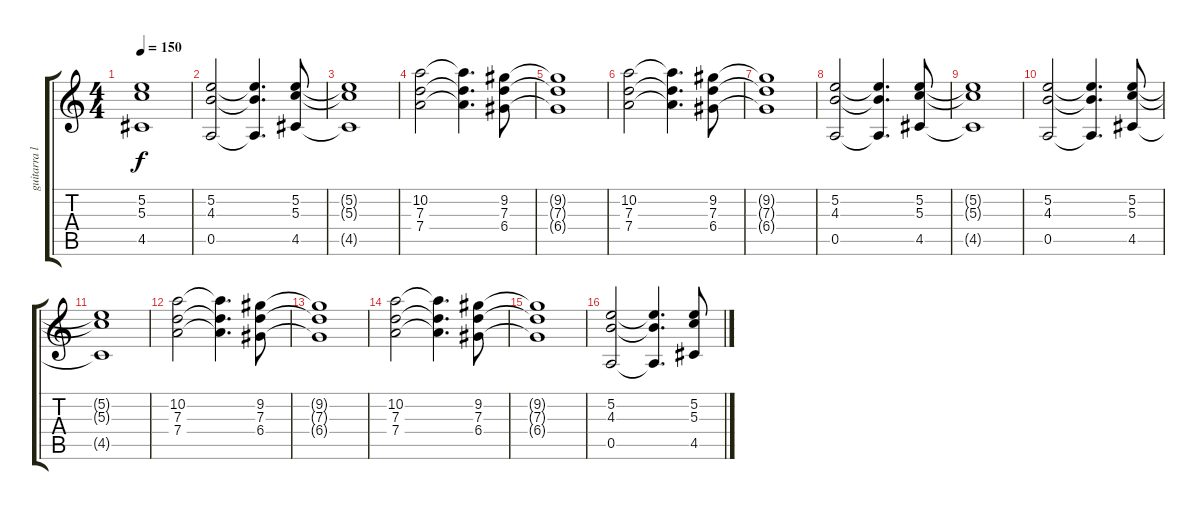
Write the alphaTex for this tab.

\track ("guitarra limpia" "guitarra l") {instrument electricguitarjazz}
\staff {score tabs}
\tuning (E4 B3 G3 D3 A2 E2) {hide}
\ts (4 4)
\tempo 150
\clef g2
\ks c
(5.2{t} 5.3{t} 4.5{t}).1{dy f} |
(5.2 4.3 0.5).2 (5.2{t} 4.3{t} 0.5{t}).4{d} (5.2 5.3 4.5).8 |
(5.2{t} 5.3{t} 4.5{t}).1 |
(10.2 7.3 7.4).2 (10.2{t} 7.3{t} 7.4{t}).4{d} (9.2 7.3 6.4).8 |
(9.2{t} 7.3{t} 6.4{t}).1 |
(10.2 7.3 7.4).2 (10.2{t} 7.3{t} 7.4{t}).4{d} (9.2 7.3 6.4).8 |
(9.2{t} 7.3{t} 6.4{t}).1 |
(5.2 4.3 0.5).2 (5.2{t} 4.3{t} 0.5{t}).4{d} (5.2 5.3 4.5).8 |
(5.2{t} 5.3{t} 4.5{t}).1 |
(5.2 4.3 0.5).2 (5.2{t} 4.3{t} 0.5{t}).4{d} (5.2 5.3 4.5).8 |
(5.2{t} 5.3{t} 4.5{t}).1 |
(10.2 7.3 7.4).2 (10.2{t} 7.3{t} 7.4{t}).4{d} (9.2 7.3 6.4).8 |
(9.2{t} 7.3{t} 6.4{t}).1 |
(10.2 7.3 7.4).2 (10.2{t} 7.3{t} 7.4{t}).4{d} (9.2 7.3 6.4).8 |
(9.2{t} 7.3{t} 6.4{t}).1 |
(5.2 4.3 0.5).2 (5.2{t} 4.3{t} 0.5{t}).4{d} (5.2 5.3 4.5).8
